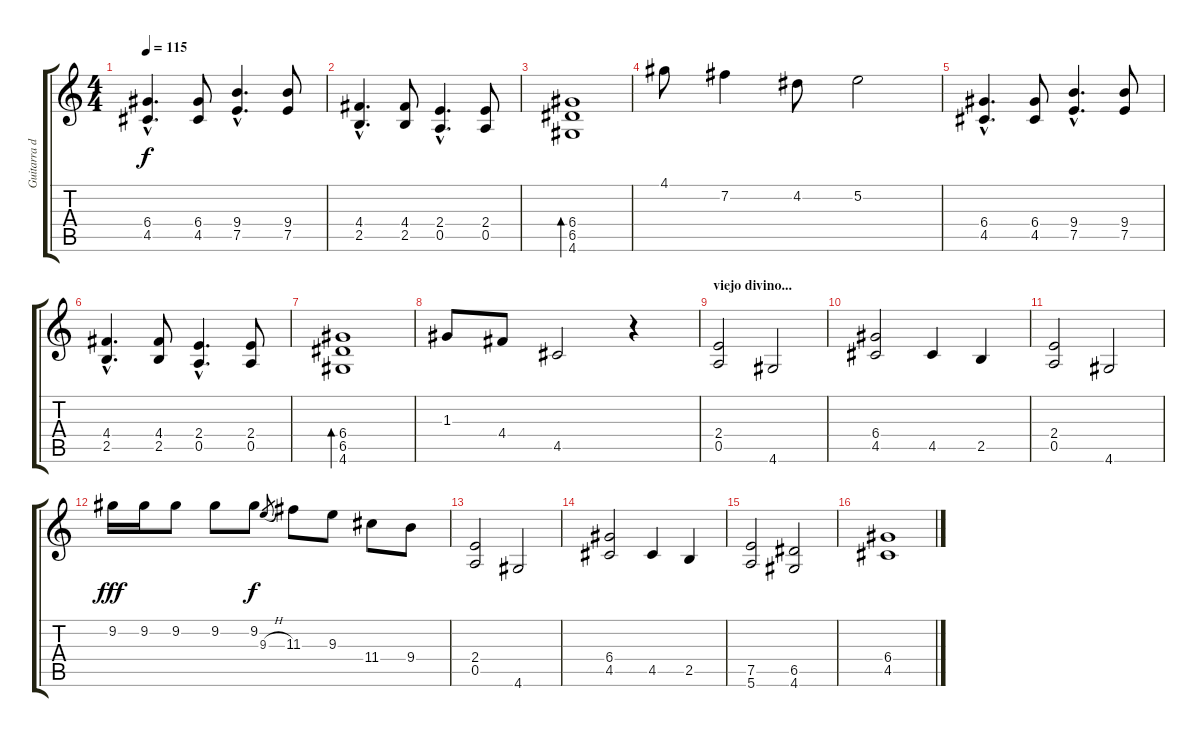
\track ("Guitarra dist-solo" "Guitarra d") {instrument acousticguitarsteel}
\staff {score tabs}
\tuning (E4 B3 G3 D3 A2 E2) {hide}
\ts (4 4)
\tempo 115
\clef g2
\ks c
(6.4{hac} 4.5{hac}).4{d dy f instrument overdrivenguitar} (6.4 4.5).8 (9.4{hac} 7.5{hac}).4{d} (9.4 7.5).8 |
(4.4{hac} 2.5{hac}).4{d} (4.4 2.5).8 (2.4{hac} 0.5{hac}).4{d} (2.4 0.5).8 |
(6.4 6.5 4.6).1{bd 480} |
4.1.8 7.2.4 4.2.8 5.2.2 |
(6.4{hac} 4.5{hac}).4{d instrument overdrivenguitar} (6.4 4.5).8 (9.4{hac} 7.5{hac}).4{d} (9.4 7.5).8 |
(4.4{hac} 2.5{hac}).4{d} (4.4 2.5).8 (2.4{hac} 0.5{hac}).4{d} (2.4 0.5).8 |
(6.4 6.5 4.6).1{bd 480} |
1.3.8 4.4.8 4.5.2 r.4 |
\section ("" "viejo divino...")
(2.4 0.5).2 4.6.2 |
(6.4 4.5).2 4.5.4 2.5.4 |
(2.4 0.5).2 4.6.2 |
9.2.16{dy fff} 9.2.16 9.2.8 9.2.8 9.2.8{dy f} 9.3{h}.8{gr} 11.3.8 9.3.8 11.4.8 9.4.8 |
(2.4 0.5).2 4.6.2 |
(6.4 4.5).2 4.5.4 2.5.4 |
(7.5 5.6).2 (6.5 4.6).2 |
(6.4 4.5).1
